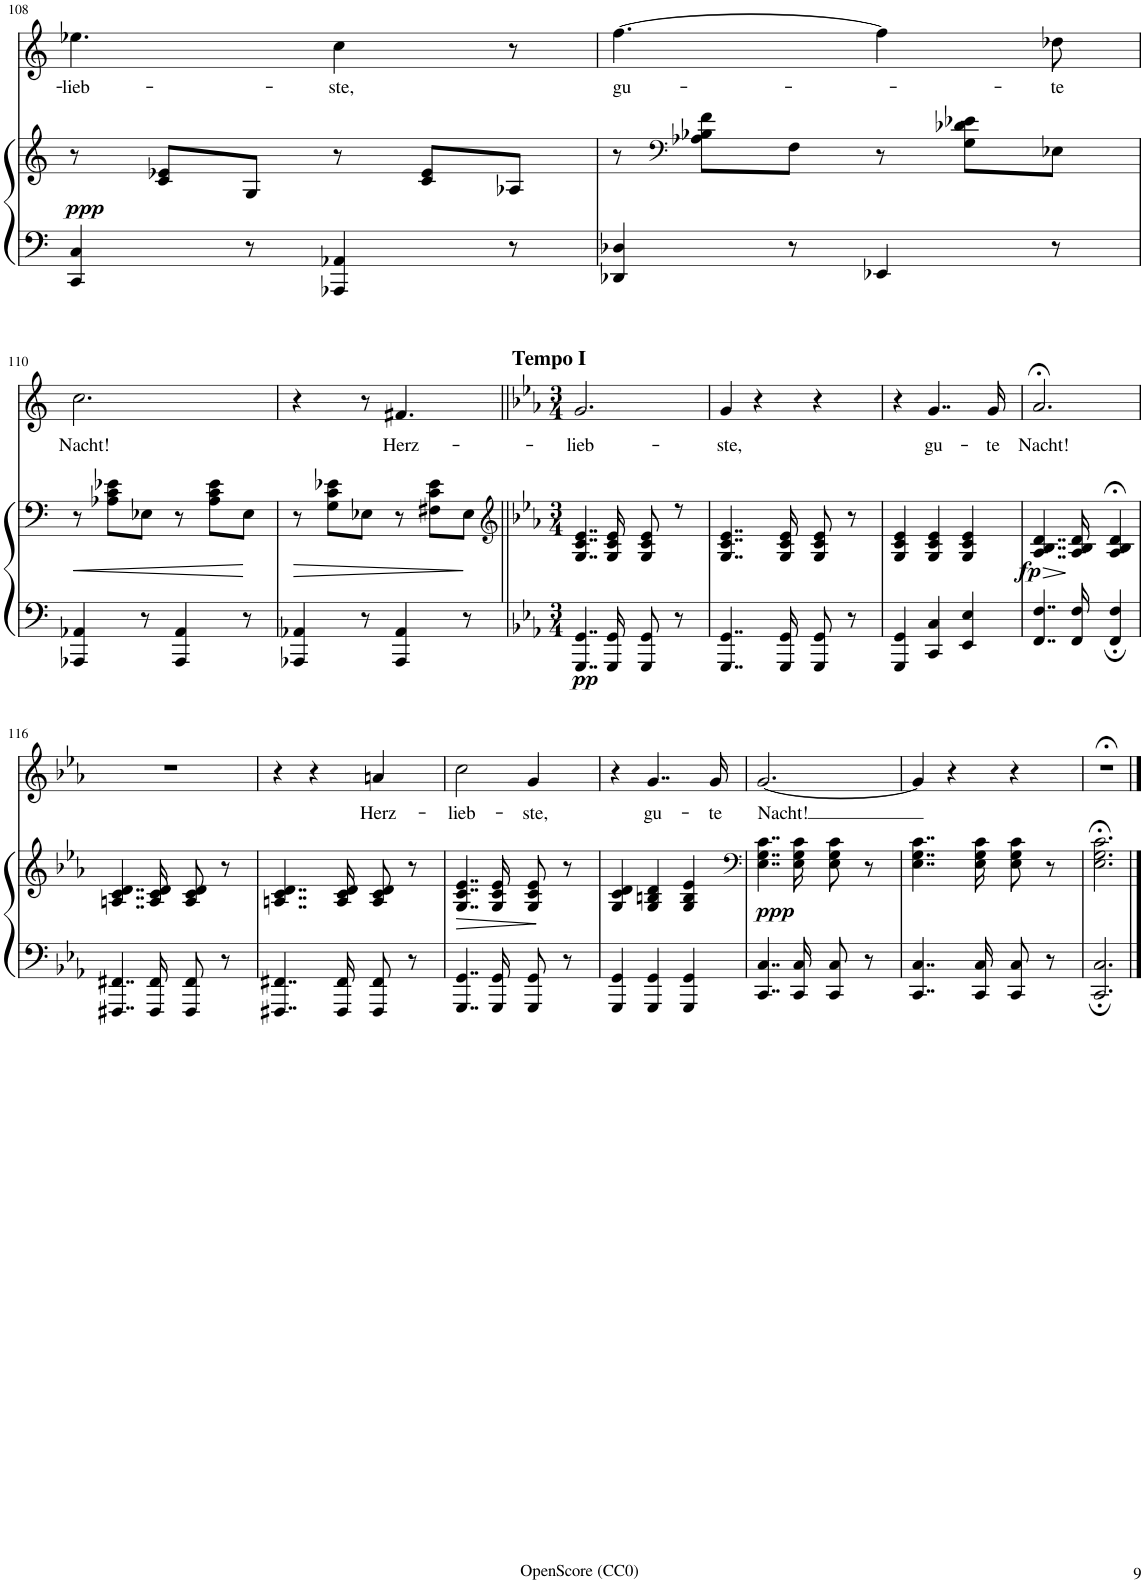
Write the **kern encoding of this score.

**kern	**kern	**dynam	**kern	**text
*part2	*part2	*part2	*part1	*part1
*staff3	*staff2	*staff2/3	*staff1	*staff1
*I"Piano	*	*	*I"Voice	*
*I'Pno	*	*	*	*
!!LO:PB:g=z
*clefF4	*clefG2	*	*clefG2	*
*k[]	*k[]	*	*k[]	*
*M6/8	*M6/8	*	*M6/8	*
=108	=108	=108	=108	=108
!	!	!LO:DY:b	!	!LO:LY:b
4CC/ 4C/	8r	ppp	4.ee-X\	-lieb-
.	8c/ 8e-X/L	.	.	.
8r	8G/J	.	.	.
!	!	!	!	!LO:LY:b
4AAA-X/ 4AA-X/	8r	.	4cc\	-ste,
.	8c/ 8e-/L	.	.	.
8r	8A-X/J	.	8r	.
=109	=109	=109	=109	=109
!	!	!	!	!LO:LY:b
4DD-X/ 4D-X/	8r	.	[4.ff\	gu-
*	*clefF4	*	*	*
.	8A-X\ 8B-X\ 8f\L	.	.	.
8r	8F\J	.	.	.
4EE-X/	8r	.	4ff\]	.
.	8G\ 8d-X\ 8e-X\L	.	.	.
!	!	!	!	!LO:LY:b
8r	8E-X\J	.	8dd-X\	-te
!!LO:LB:g=z
=110	=110	=110	=110	=110
!	!	!LO:HP:b	!	!LO:LY:b
4AAA-X/ 4AA-X/	8r	<	2.cc\	Nacht!
.	8A-X\ 8c\ 8e-X\L	.	.	.
8r	8E-X\J	.	.	.
4AAA-/ 4AA-/	8r	.	.	.
.	8A-\ 8c\ 8e-\L	.	.	.
8r	8E-\J	[	.	.
=111	=111	=111	=111	=111
!	!	!LO:HP:b	!	!
4AAA-X/ 4AA-X/	8r	>	4r	.
.	8G\ 8c\ 8e-X\L	.	.	.
8r	8E-X\J	.	8r	.
!	!	!	!	!LO:LY:b
4AAA-/ 4AA-/	8r	.	4.f#X/	Herz-
.	8F#X\ 8c\ 8e-\L	.	.	.
8r	8E-\J	]	.	.
=112||	=112||	=112||	=112||	=112||
*	*clefG2	*	*	*
*k[b-e-a-]	*k[b-e-a-]	*	*k[b-e-a-]	*
*M3/4	*M3/4	*	*M3/4	*
*	*^	*	*	*
!	!	!	!	!LO:TX:a:B:t=Tempo I	!
!	!	!	!LO:DY:b=2	!	!LO:LY:b
4..GGG/ 4..GG/	4..G/ 4..c/ 4..e-/	4..ryy	pp	2.g/	-lieb-
16GGG/ 16GG/	16e-/	4G/ 4c/	.	.	.
8GGG/ 8GG/	8G/ 8c/ 8e-/	.	.	.	.
8r	8r	.	.	.	.
.	.	16ryy	.	.	.
=113	=113	=113	=113	=113	=113
!	!	!	!	!	!LO:LY:b
*	*v	*v	*	*	*
4..GGG/ 4..GG/	4..G/ 4..c/ 4..e-/	.	4g/	-ste,
.	.	.	4r	.
16GGG/ 16GG/	16G/ 16c/ 16e-/	.	.	.
8GGG/ 8GG/	8G/ 8c/ 8e-/	.	4r	.
8r	8r	.	.	.
=114	=114	=114	=114	=114
4GGG/ 4GG/	4G/ 4c/ 4e-/	.	4r	.
!	!	!	!	!LO:LY:b
4CC/ 4C/	4G/ 4c/ 4e-/	.	4..g/	gu-
4EE-/ 4E-/	4G/ 4c/ 4e-/	.	.	.
!	!	!	!	!LO:LY:b
.	.	.	16g/	-te
=115	=115	=115	=115	=115
!	!	!LO:HP:b	!	!LO:LY:b
!	!	!LO:DY:n=1:b	!	!
4..FF/ 4..F/	4..A-/ 4..B-/ 4..d/	> fp	2.a-;<,/	Nacht!
16FF/ 16F/	16A-/ 16B-/ 16d/	]	.	.
4FF/; 4F/;	4A-/;< 4B-/;< 4d/;<	.	.	.
!!LO:LB:g=z
=116	=116	=116	=116	=116
4..FFF#X/ 4..FF#X/	4..An/ 4..c/ 4..d/	.	2.r	.
16FFF#/ 16FF#/	16A/ 16c/ 16d/	.	.	.
8FFF#/ 8FF#/	8A/ 8c/ 8d/	.	.	.
8r	8r	.	.	.
=117	=117	=117	=117	=117
4..FFF#X/ 4..FF#X/	4..An/ 4..c/ 4..d/	.	4r	.
.	.	.	4r	.
16FFF#/ 16FF#/	16A/ 16c/ 16d/	.	.	.
!	!	!	!	!LO:LY:b
8FFF#/ 8FF#/	8A/ 8c/ 8d/	.	4an/	Herz-
8r	8r	.	.	.
=118	=118	=118	=118	=118
!	!	!LO:HP:b	!	!LO:LY:b
4..GGG/ 4..GG/	4..G/ 4..c/ 4..e-/	>	2cc\	-lieb-
16GGG/ 16GG/	16G/ 16c/ 16e-/	.	.	.
!	!	!	!	!LO:LY:b
8GGG/ 8GG/	8G/ 8c/ 8e-/	]	4g/	-ste,
8r	8r	.	.	.
=119	=119	=119	=119	=119
4GGG/ 4GG/	4G/ 4c/ 4d/	.	4r	.
!	!	!	!	!LO:LY:b
4GGG/ 4GG/	4G/ 4Bn/ 4d/	.	4..g/	gu-
4GGG/ 4GG/	4G/ 4B/ 4e-/	.	.	.
!	!	!	!	!LO:LY:b
.	.	.	16g/	-te
=120	=120	=120	=120	=120
*	*clefF4	*	*	*
!	!	!LO:DY:b	!	!LO:LY:b
4..CC/ 4..C/	4..E-\ 4..G\ 4..c\	ppp	[2.g/	Nacht!
16CC/ 16C/	16E-\ 16G\ 16c\	.	.	.
8CC/ 8C/	8E-\ 8G\ 8c\	.	.	.
8r	8r	.	.	.
=121	=121	=121	=121	=121
4..CC/ 4..C/	4..E-\ 4..G\ 4..c\	.	4g/]	.
.	.	.	4r	.
16CC/ 16C/	16E-\ 16G\ 16c\	.	.	.
8CC/ 8C/	8E-\ 8G\ 8c\	.	4r	.
8r	8r	.	.	.
=122	=122	=122	=122	=122
2.CC/; 2.C/;	2.E-\;< 2.G\;< 2.c\;<	.	2.r;<	.
==	==	==	==	==
*-	*-	*-	*-	*-
